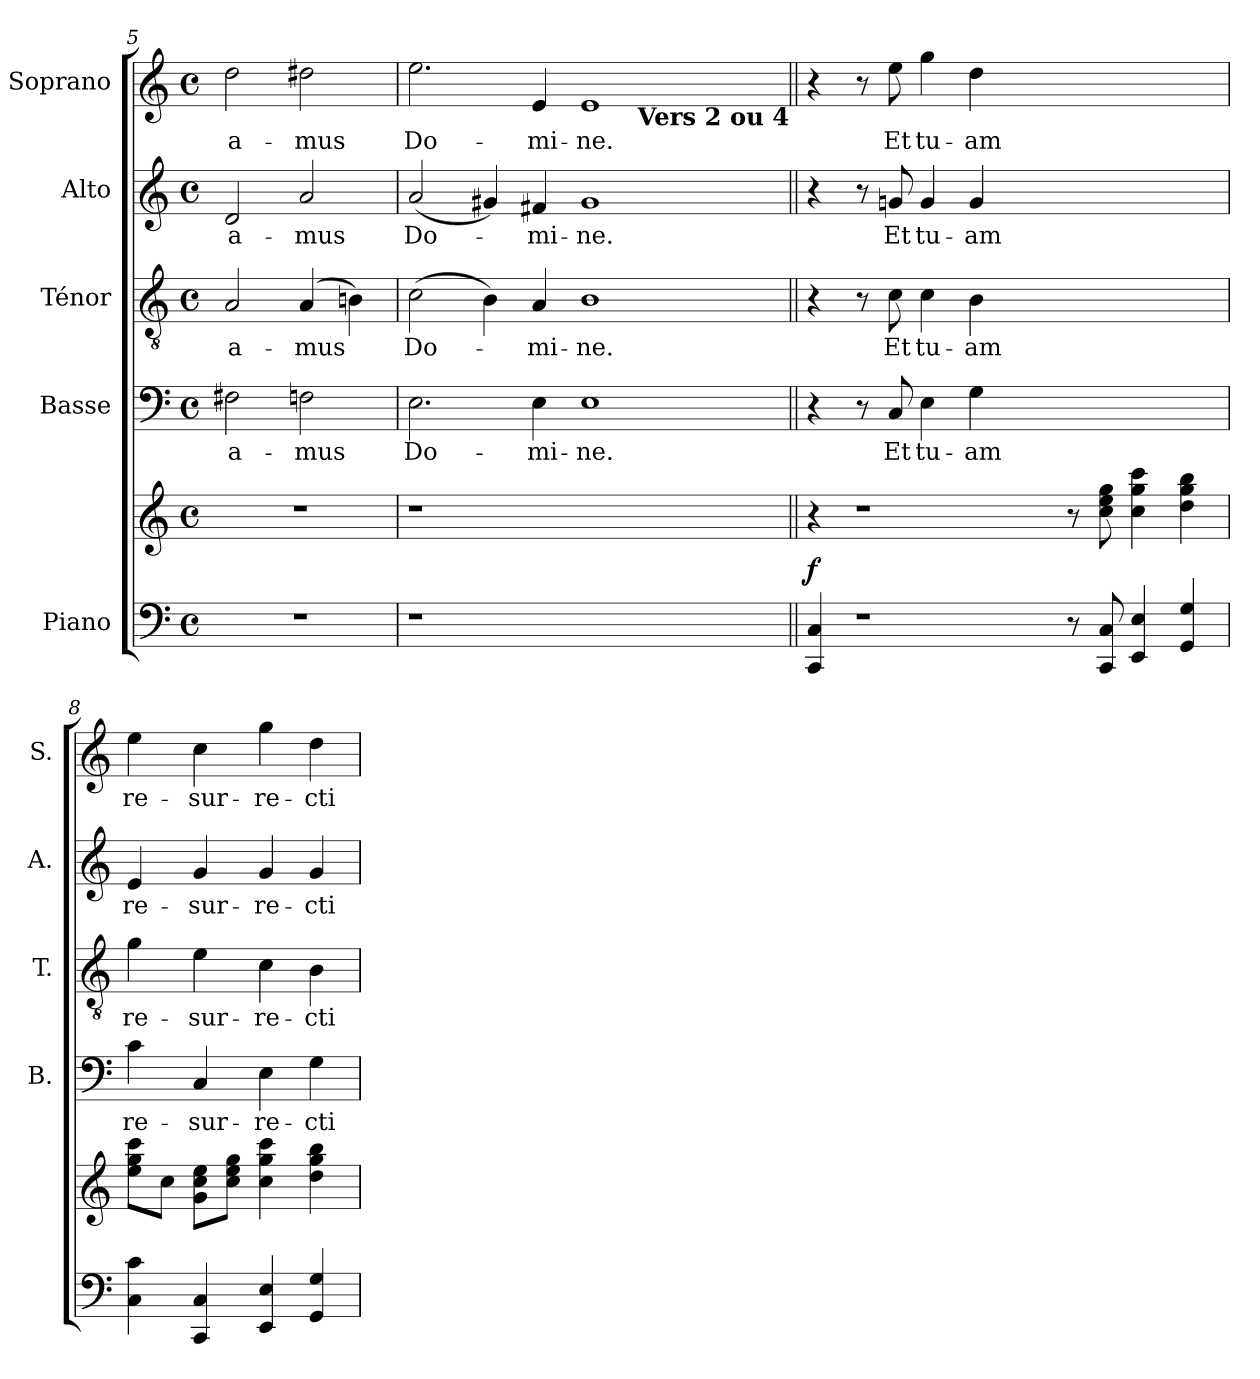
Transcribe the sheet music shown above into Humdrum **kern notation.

**kern	**kern	**dynam	**kern	**text	**kern	**text	**kern	**text	**kern	**text
*part5	*part5	*part5	*part4	*part4	*part3	*part3	*part2	*part2	*part1	*part1
*staff6	*staff5	*staff5/6	*staff4	*staff4	*staff3	*staff3	*staff2	*staff2	*staff1	*staff1
*I"Piano	*	*	*I"Basse	*	*I"Ténor	*	*I"Alto	*	*I"Soprano	*
*	*	*	*I'B.	*	*I'T.	*	*I'A.	*	*I'S.	*
*clefF4	*clefG2	*	*clefF4	*	*clefGv2	*	*clefG2	*	*clefG2	*
*	*	*	*	*	*ITrd7c12	*	*	*	*	*
*k[]	*k[]	*	*k[]	*	*k[]	*	*k[]	*	*k[]	*
*a:	*a:	*	*a:	*	*a:	*	*a:	*	*a:	*
*M4/4	*M4/4	*	*M4/4	*	*M4/4	*	*M4/4	*	*M4/4	*
*met(c)	*met(c)	*	*met(c)	*	*met(c)	*	*met(c)	*	*met(c)	*
=5	=5	=5	=5	=5	=5	=5	=5	=5	=5	=5
!	!	!	!	!LO:LY:b:color=#000000	!	!	!	!	!	!
!	!	!	!	!	!	!LO:LY:b:color=#000000	!	!	!	!
!	!	!	!	!	!	!	!	!LO:LY:b:color=#000000	!	!
!	!	!	!	!	!	!	!	!	!	!LO:LY:b:color=#000000
1r	1r	.	2F#Xi\	-a-	2AAi/	-a-	2di/	-a-	2ddi\	-a-
!	!	!	!	!LO:LY:b:color=#000000	!	!	!	!	!	!
!	!	!	!	!	!	!LO:LY:b:color=#000000	!	!	!	!
!	!	!	!	!	!	!	!	!LO:LY:b:color=#000000	!	!
!	!	!	!	!	!	!	!	!	!	!LO:LY:b:color=#000000
.	.	.	2Fni\	-mus	(4AAi/	-mus	2ai/	-mus	2dd#Xi\	-mus
.	.	.	.	.	4BBni\)	.	.	.	.	.
=6	=6	=6	=6	=6	=6	=6	=6	=6	=6	=6
!	!	!	!	!LO:LY:b:color=#000000	!	!	!	!	!	!
!	!	!	!	!	!	!LO:LY:b:color=#000000	!	!	!	!
!	!	!	!	!	!	!	!	!LO:LY:b:color=#000000	!	!
!	!	!	!	!	!	!	!	!	!	!LO:LY:b:color=#000000
*	*	*	*	*	*	*	*	*	*^	*
1r	1r	.	2.Ei\	Do-	(2Ci\	Do-	(2ai/	Do-	2.eei\	1ryy	Do-
.	.	.	.	.	4BBi\)	.	4g#Xi/)	.	.	.	.
!	!	!	!	!LO:LY:b:color=#000000	!	!	!	!	!	!	!
!	!	!	!	!	!	!LO:LY:b:color=#000000	!	!	!	!	!
!	!	!	!	!	!	!	!	!LO:LY:b:color=#000000	!	!	!
!	!	!	!	!	!	!	!	!	!	!	!LO:LY:b:color=#000000
.	.	.	4Ei\	-mi-	4AAi/	-mi-	4f#Xi/	-mi-	4ei/	.	-mi-
!	!	!	!	!LO:LY:b:color=#000000	!	!	!	!	!	!	!
!	!	!	!	!	!	!LO:LY:b:color=#000000	!	!	!	!	!
!	!	!	!	!	!	!	!	!LO:LY:b:color=#000000	!	!	!
!	!	!	!	!	!	!	!	!	!	!	!LO:LY:b:color=#000000
1ryy	1ryy	.	1Ei	-ne.	1BBi	-ne.	1g#i	-ne.	1ei	2ryy	-ne.
.	.	.	.	.	.	.	.	.	.	4ryy	.
.	.	.	.	.	.	.	.	.	.	8ryy	.
.	.	.	.	.	.	.	.	.	.	16ryy	.
.	.	.	.	.	.	.	.	.	.	32ryy	.
.	.	.	.	.	.	.	.	.	.	64ryy	.
.	.	.	.	.	.	.	.	.	.	128...ryy	.
!	!	!	!	!	!	!	!	!	!	!LO:TX:b:B:rj:t=Vers 2 ou 4	!
.	.	.	.	.	.	.	.	.	.	1024ryy	.
*	*	*	*	*	*	*	*	*	*v	*v	*
!!LO:PB:g=z
=7||	=7||	=7||	=7||	=7||	=7||	=7||	=7||	=7||	=7||	=7||
!!LO:REH:place=s1:color=#000000:enc=box:fs=16.8883:t=2
*	*	*	*	*	*	*	*	*	*MM120	*
*	*	*	*	*	*	*	*	*	*^	*
!	!	!	!	!	!	!	!	!	!LO:TX:a:B:t=Allegro	!	!
*	*	*	*	*	*	*	*	*	*v	*v	*
4CCi/ 4Ci	4r	f	4r	.	4r	.	4r	.	4r	.
1r	1r	.	8r	.	8r	.	8r	.	8r	.
!	!	!	!	!LO:LY:b:color=#000000	!	!	!	!	!	!
!	!	!	!	!	!	!LO:LY:b:color=#000000	!	!	!	!
!	!	!	!	!	!	!	!	!LO:LY:b:color=#000000	!	!
!	!	!	!	!	!	!	!	!	!	!LO:LY:b:color=#000000
.	.	.	8Ci/	Et	8Ci\	Et	8gni/	Et	8eei\	Et
!	!	!	!	!LO:LY:b:color=#000000	!	!	!	!	!	!
!	!	!	!	!	!	!LO:LY:b:color=#000000	!	!	!	!
!	!	!	!	!	!	!	!	!LO:LY:b:color=#000000	!	!
!	!	!	!	!	!	!	!	!	!	!LO:LY:b:color=#000000
.	.	.	4Ei\	tu-	4Ci\	tu-	4gi/	tu-	4ggi\	tu-
!	!	!	!	!LO:LY:b:color=#000000	!	!	!	!	!	!
!	!	!	!	!	!	!LO:LY:b:color=#000000	!	!	!	!
!	!	!	!	!	!	!	!	!LO:LY:b:color=#000000	!	!
!	!	!	!	!	!	!	!	!	!	!LO:LY:b:color=#000000
.	.	.	4Gi\	-am	4BBi\	-am	4gi/	-am	4ddi\	-am
.	.	.	1ryy	.	1ryy	.	1ryy	.	1ryy	.
8r	8r	.	.	.	.	.	.	.	.	.
8CCi/ 8Ci	8cci\ 8eei 8ggi	.	.	.	.	.	.	.	.	.
4EEi/ 4Ei	4cci\ 4ggi 4ccci	.	.	.	.	.	.	.	.	.
4GGi/ 4Gi	4ddi\ 4ggi 4bbi	.	.	.	.	.	.	.	.	.
=8	=8	=8	=8	=8	=8	=8	=8	=8	=8	=8
!	!	!	!	!LO:LY:b:color=#000000	!	!	!	!	!	!
!	!	!	!	!	!	!LO:LY:b:color=#000000	!	!	!	!
!	!	!	!	!	!	!	!	!LO:LY:b:color=#000000	!	!
!	!	!	!	!	!	!	!	!	!	!LO:LY:b:color=#000000
4Ci\ 4ci	8eei\ 8ggi 8ccciL	.	4ci\	re-	4Gi\	re-	4ei/	re-	4eei\	re-
.	8cci\J	.	.	.	.	.	.	.	.	.
!	!	!	!	!LO:LY:b:color=#000000	!	!	!	!	!	!
!	!	!	!	!	!	!LO:LY:b:color=#000000	!	!	!	!
!	!	!	!	!	!	!	!	!LO:LY:b:color=#000000	!	!
!	!	!	!	!	!	!	!	!	!	!LO:LY:b:color=#000000
4CCi/ 4Ci	8gi\ 8cci 8eeiL	.	4Ci/	-sur-	4Ei\	-sur-	4gi/	-sur-	4cci\	-sur-
.	8cci\ 8eei 8ggiJ	.	.	.	.	.	.	.	.	.
!	!	!	!	!LO:LY:b:color=#000000	!	!	!	!	!	!
!	!	!	!	!	!	!LO:LY:b:color=#000000	!	!	!	!
!	!	!	!	!	!	!	!	!LO:LY:b:color=#000000	!	!
!	!	!	!	!	!	!	!	!	!	!LO:LY:b:color=#000000
4EEi/ 4Ei	4cci\ 4ggi 4ccci	.	4Ei\	-re-	4Ci\	-re-	4gi/	-re-	4ggi\	-re-
!	!	!	!	!LO:LY:b:color=#000000	!	!	!	!	!	!
!	!	!	!	!	!	!LO:LY:b:color=#000000	!	!	!	!
!	!	!	!	!	!	!	!	!LO:LY:b:color=#000000	!	!
!	!	!	!	!	!	!	!	!	!	!LO:LY:b:color=#000000
4GGi/ 4Gi	4ddi\ 4ggi 4bbi	.	4Gi\	-cti-	4BBi\	-cti-	4gi/	-cti-	4ddi\	-cti-
=	=	=	=	=	=	=	=	=	=	=
*-	*-	*-	*-	*-	*-	*-	*-	*-	*-	*-
